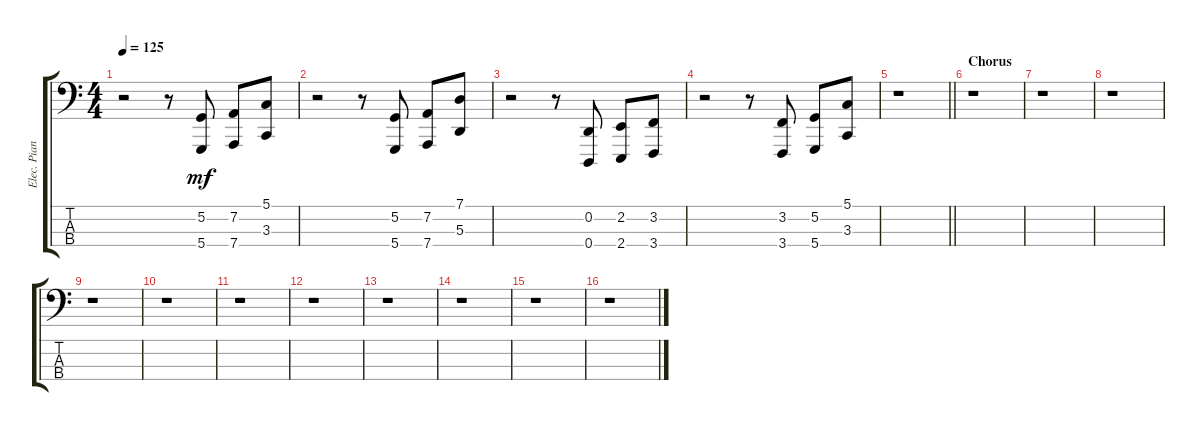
\track ("Elec. Piano Bass Clef" "Elec. Pian") {instrument rockorgan}
\staff {score tabs}
\tuning (G2 D2 A1 D1) {hide}
\ts (4 4)
\tempo 125
\clef f4
\ks c
r.2{dy mf} r.8 (5.2 5.4).8 (7.2 7.4).8 (5.1 3.3).8 |
r.2 r.8 (5.2 5.4).8 (7.2 7.4).8 (7.1 5.3).8 |
r.2 r.8 (0.2 0.4).8 (2.2 2.4).8 (3.2 3.4).8 |
r.2 r.8 (3.2 3.4).8 (5.2 5.4).8 (5.1 3.3).8 |
\barLineRight lightlight
r.1 |
\section ("" "Chorus")
r.1 |
r.1 |
r.1 |
r.1 |
r.1 |
r.1 |
r.1 |
r.1 |
r.1 |
r.1 |
r.1
